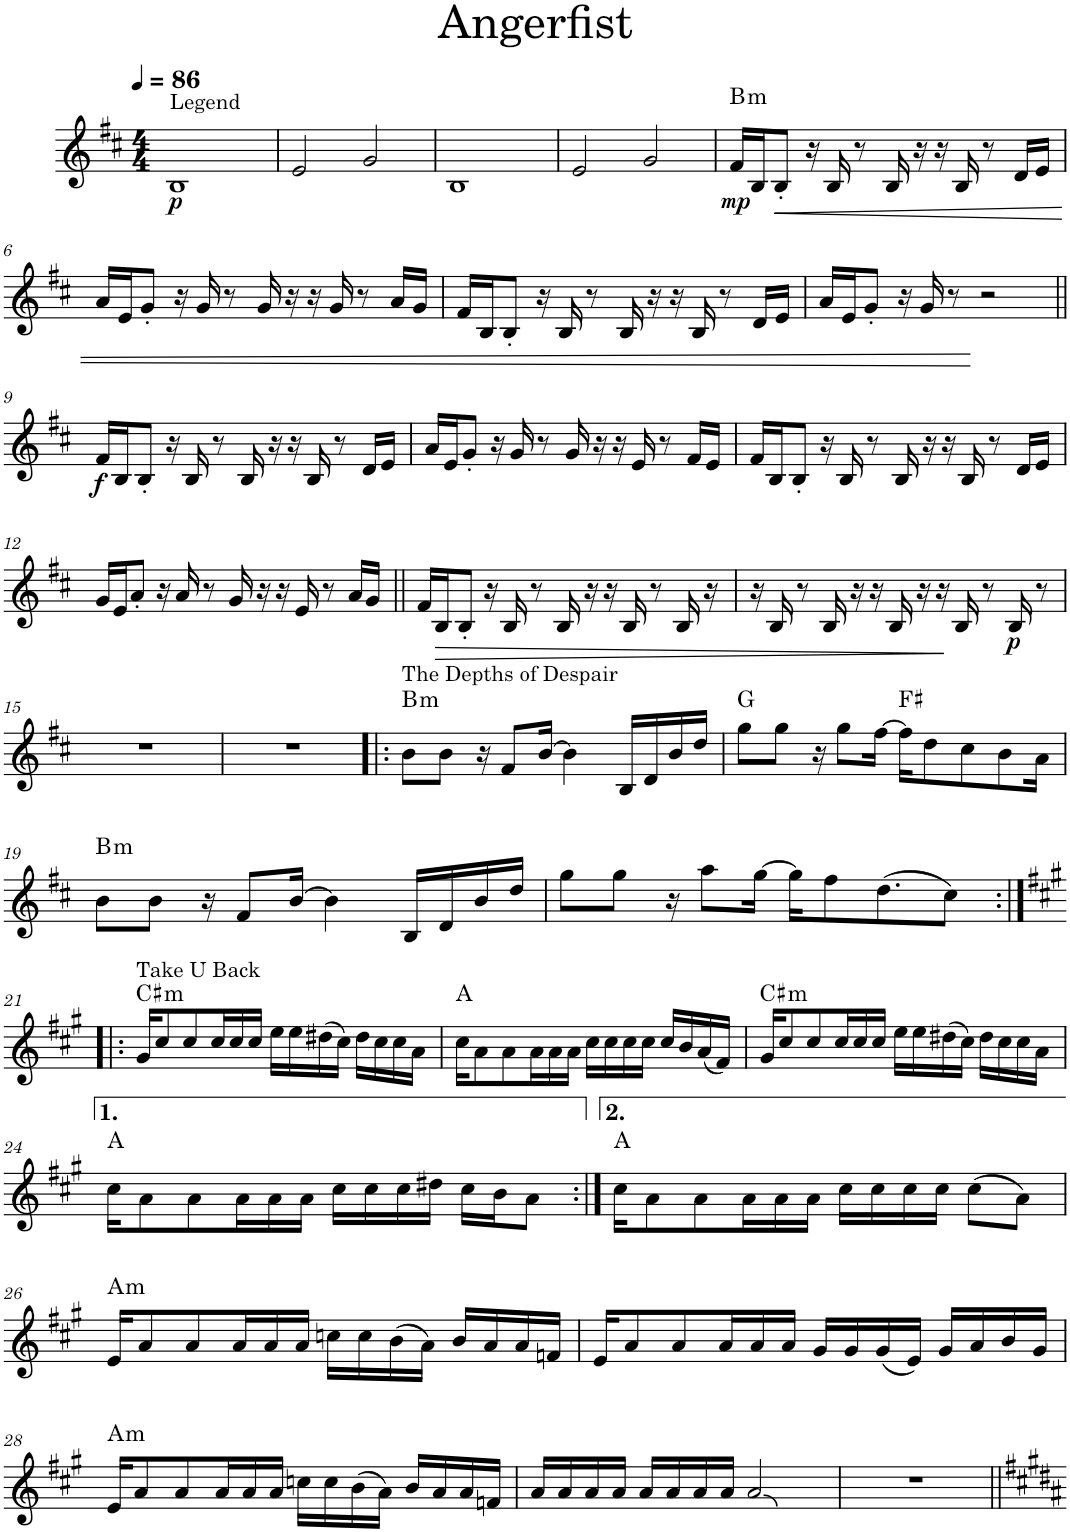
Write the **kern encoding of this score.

**kern	**dynam	**harte
*part1	*part1	*part1
*staff1	*staff1	*
*I"Bb Trumpet	*	*
*I'Bb Tpt.	*	*
*clefG2	*	*
*Trd1c2	*	*
*k[f#c#]	*	*
*M4/4	*	*
*MM86	*	*
=1	=1	=1
!LO:TX:a:t=Legend	!	!
!	!LO:DY:b	!
1B	p	.
=2	=2	=2
2e/	.	.
2g/	.	.
=3	=3	=3
1B	.	.
=4	=4	=4
2e/	.	.
2g/	.	.
=5	=5	=5
!	!LO:DY:b	!LO:H:kt=m
16f#/LL	mp	B:min
16B/J	.	.
!	!LO:HP:b	!
8B'/J	<	.
16r	.	.
16B/	.	.
8r	.	.
16B/	.	.
16r	.	.
16r	.	.
16B/	.	.
8r	.	.
16d/LL	.	.
16e/JJ	.	.
!!LO:LB:g=z
=6	=6	=6
16a/LL	.	.
16e/J	.	.
8g'/J	.	.
16r	.	.
16g/	.	.
8r	.	.
16g/	.	.
16r	.	.
16r	.	.
16g/	.	.
8r	.	.
16a/LL	.	.
16g/JJ	.	.
=7	=7	=7
16f#/LL	.	.
16B/J	.	.
8B'/J	.	.
16r	.	.
16B/	.	.
8r	.	.
16B/	.	.
16r	.	.
16r	.	.
16B/	.	.
8r	.	.
16d/LL	.	.
16e/JJ	.	.
=8	=8	=8
16a/LL	.	.
16e/J	.	.
8g'/J	.	.
16r	.	.
16g/	.	.
8r	.	.
2r	[	.
!!LO:LB:g=z
=9||	=9||	=9||
!	!LO:DY:b	!
16f#/LL	f	.
16B/J	.	.
8B'/J	.	.
16r	.	.
16B/	.	.
8r	.	.
16B/	.	.
16r	.	.
16r	.	.
16B/	.	.
8r	.	.
16d/LL	.	.
16e/JJ	.	.
=10	=10	=10
16a/LL	.	.
16e/J	.	.
8g'/J	.	.
16r	.	.
16g/	.	.
8r	.	.
16g/	.	.
16r	.	.
16r	.	.
16e/	.	.
8r	.	.
16f#/LL	.	.
16e/JJ	.	.
=11	=11	=11
16f#/LL	.	.
16B/J	.	.
8B'/J	.	.
16r	.	.
16B/	.	.
8r	.	.
16B/	.	.
16r	.	.
16r	.	.
16B/	.	.
8r	.	.
16d/LL	.	.
16e/JJ	.	.
!!LO:LB:g=z
=12	=12	=12
16g/LL	.	.
16e/J	.	.
8a'/J	.	.
16r	.	.
16a/	.	.
8r	.	.
16g/	.	.
16r	.	.
16r	.	.
16e/	.	.
8r	.	.
16a/LL	.	.
16g/JJ	.	.
=13||	=13||	=13||
16f#/LL	.	.
!	!LO:HP:b	!
16B/J	>	.
8B'/J	.	.
16r	.	.
16B/	.	.
8r	.	.
16B/	.	.
16r	.	.
16r	.	.
16B/	.	.
8r	.	.
16B/	.	.
16r	.	.
=14	=14	=14
16r	.	.
16B/	.	.
8r	.	.
16B/	.	.
16r	.	.
16r	.	.
16B/	.	.
16r	.	.
16r	.	.
16B/	]	.
8r	.	.
!	!LO:DY:b	!
16B/	p	.
8r	.	.
!!LO:LB:g=z
=15	=15	=15
1r	.	.
=16	=16	=16
1r	.	.
=17!|:	=17!|:	=17!|:
!LO:TX:a:t=The Depths of Despair	!	!LO:H:kt=m
8b\L	.	B:min
8b\J	.	.
16r	.	.
8f#/L	.	.
[16b/Jk	.	.
4b\]	.	.
16B/LL	.	.
16d/	.	.
16b/	.	.
16dd/JJ	.	.
=18	=18	=18
8gg\L	.	G:maj
8gg\J	.	.
16r	.	.
8gg\L	.	.
[16ff#\Jk	.	.
16ff#\KL]	.	F#:maj
8dd\	.	.
8cc#\	.	.
8b\	.	.
16a\Jk	.	.
!!LO:LB:g=z
=19	=19	=19
!	!	!LO:H:kt=m
8b\L	.	B:min
8b\J	.	.
16r	.	.
8f#/L	.	.
[16b/Jk	.	.
4b\]	.	.
16B/LL	.	.
16d/	.	.
16b/	.	.
16dd/JJ	.	.
=20	=20	=20
8gg\L	.	.
8gg\J	.	.
16r	.	.
8aa\L	.	.
[16gg\Jk	.	.
16gg\KL]	.	.
8ff#\	.	.
(8.dd\	.	.
8cc#\J)	.	.
!!LO:LB:g=z
=21:|!|:	=21:|!|:	=21:|!|:
*k[f#c#g#]	*	*
!LO:TX:a:t=Take U Back	!	!LO:H:kt=m
16g#/KL	.	C#:min
8cc#/	.	.
8cc#/	.	.
16cc#/L	.	.
16cc#/	.	.
16cc#/JJ	.	.
16ee\LL	.	.
16ee\	.	.
(16dd#X\	.	.
16cc#\JJ)	.	.
16dd#\LL	.	.
16cc#\	.	.
16cc#\	.	.
16a\JJ	.	.
=22	=22	=22
16cc#\KL	.	A:maj
8a\	.	.
8a\	.	.
16a\L	.	.
16a\	.	.
16a\JJ	.	.
16cc#\LL	.	.
16cc#\	.	.
16cc#\	.	.
16cc#\JJ	.	.
16cc#/LL	.	.
16b/	.	.
(16a/	.	.
16f#/JJ)	.	.
=23	=23	=23
!	!	!LO:H:kt=m
16g#/KL	.	C#:min
8cc#/	.	.
8cc#/	.	.
16cc#/L	.	.
16cc#/	.	.
16cc#/JJ	.	.
16ee\LL	.	.
16ee\	.	.
(16dd#X\	.	.
16cc#\JJ)	.	.
16dd#\LL	.	.
16cc#\	.	.
16cc#\	.	.
16a\JJ	.	.
!!LO:LB:g=z
=24	=24	=24
16cc#\KL	.	A:maj
8a\	.	.
8a\	.	.
16a\L	.	.
16a\	.	.
16a\JJ	.	.
16cc#\LL	.	.
16cc#\	.	.
16cc#\	.	.
16dd#X\JJ	.	.
16cc#\LL	.	.
16b\J	.	.
8a\J	.	.
=25:|!	=25:|!	=25:|!
16cc#\KL	.	A:maj
8a\	.	.
8a\	.	.
16a\L	.	.
16a\	.	.
16a\JJ	.	.
16cc#\LL	.	.
16cc#\	.	.
16cc#\	.	.
16cc#\JJ	.	.
(8cc#\L	.	.
8a\J)	.	.
!!LO:LB:g=z
=26	=26	=26
!	!	!LO:H:kt=m
16e/KL	.	A:min
8a/	.	.
8a/	.	.
16a/L	.	.
16a/	.	.
16a/JJ	.	.
16ccn\LL	.	.
16cc\	.	.
(16b\	.	.
16a\JJ)	.	.
16b/LL	.	.
16a/	.	.
16a/	.	.
16fn/JJ	.	.
=27	=27	=27
16e/KL	.	.
8a/	.	.
8a/	.	.
16a/L	.	.
16a/	.	.
16a/JJ	.	.
16g#/LL	.	.
16g#/	.	.
(16g#/	.	.
16e/JJ)	.	.
16g#/LL	.	.
16a/	.	.
16b/	.	.
16g#/JJ	.	.
!!LO:LB:g=z
=28	=28	=28
!	!	!LO:H:kt=m
16e/KL	.	A:min
8a/	.	.
8a/	.	.
16a/L	.	.
16a/	.	.
16a/JJ	.	.
16ccn\LL	.	.
16cc\	.	.
(16b\	.	.
16a\JJ)	.	.
16b/LL	.	.
16a/	.	.
16a/	.	.
16fn/JJ	.	.
=29	=29	=29
16a/LL	.	.
16a/	.	.
16a/	.	.
16a/JJ	.	.
16a/LL	.	.
16a/	.	.
16a/	.	.
16a/JJ	.	.
2a/	.	.
=30	=30	=30
1r	.	.
=||	=||	=||
*-	*-	*-
